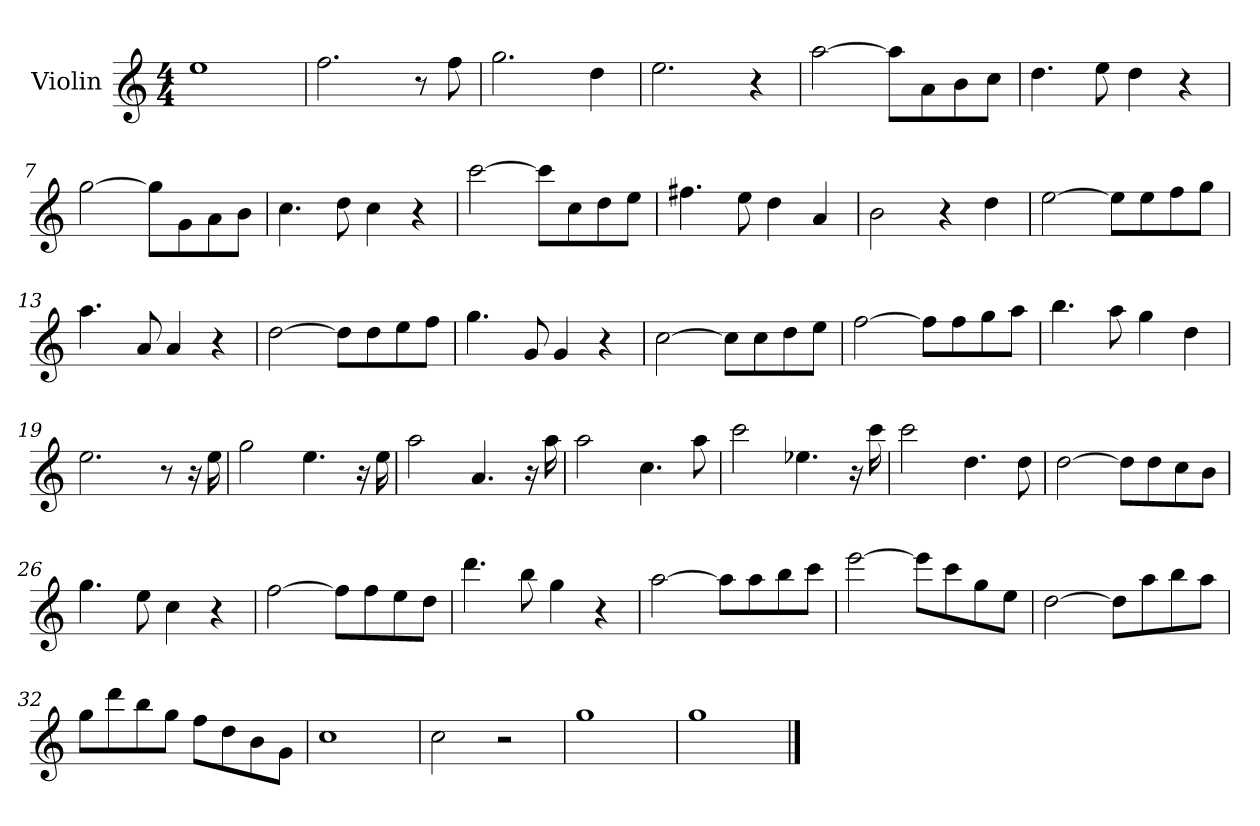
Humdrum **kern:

**kern
*part1
*staff1
*I"Violin
*I'Vln
*clefG2
*k[]
*C:
*M4/4
=1
1ee
=2
2.ff\
8r
8ff\
=3
2.gg\
4dd\
=4
2.ee\
4r
!!LO:LB:g=z
=5
[2aa\
8aa\L]
8a\
8b\
8cc\J
=6
4.dd\
8ee\
4dd\
4r
=7
[2gg\
8gg\L]
8g\
8a\
8b\J
=8
4.cc\
8dd\
4cc\
4r
!!LO:LB:g=z
=9
[2ccc\
8ccc\L]
8cc\
8dd\
8ee\J
=10
4.ff#X\
8ee\
4dd\
4a/
=11
2b\
4r
4dd\
=12
[2ee\
8ee\L]
8ee\
8ff\
8gg\J
!!LO:LB:g=z
=13
4.aa\
8a/
4a/
4r
=14
[2dd\
8dd\L]
8dd\
8ee\
8ff\J
=15
4.gg\
8g/
4g/
4r
=16
[2cc\
8cc\L]
8cc\
8dd\
8ee\J
!!LO:LB:g=z
=17
[2ff\
8ff\L]
8ff\
8gg\
8aa\J
=18
4.bb\
8aa\
4gg\
4dd\
=19
2.ee\
8r
16r
16ee\
=20
2gg\
4.ee\
16r
16ee\
!!LO:LB:g=z
=21
2aa\
4.a/
16r
16aa\
=22
2aa\
4.cc\
8aa\
=23
2ccc\
4.ee-X\
16r
16ccc\
=24
2ccc\
4.dd\
8dd\
!!LO:LB:g=z
=25
[2dd\
8dd\L]
8dd\
8cc\
8b\J
=26
4.gg\
8ee\
4cc\
4r
=27
[2ff\
8ff\L]
8ff\
8ee\
8dd\J
=28
4.ddd\
8bb\
4gg\
4r
!!LO:LB:g=z
=29
[2aa\
8aa\L]
8aa\
8bb\
8ccc\J
=30
[2eee\
8eee\L]
8ccc\
8gg\
8ee\J
=31
[2dd\
8dd\L]
8aa\
8bb\
8aa\J
=32
8gg\L
8ddd\
8bb\
8gg\J
8ff\L
8dd\
8b\
8g\J
!!LO:LB:g=z
=33
1cc
=34
2cc\
2r
=35
1gg
=36
1gg
==
*-
